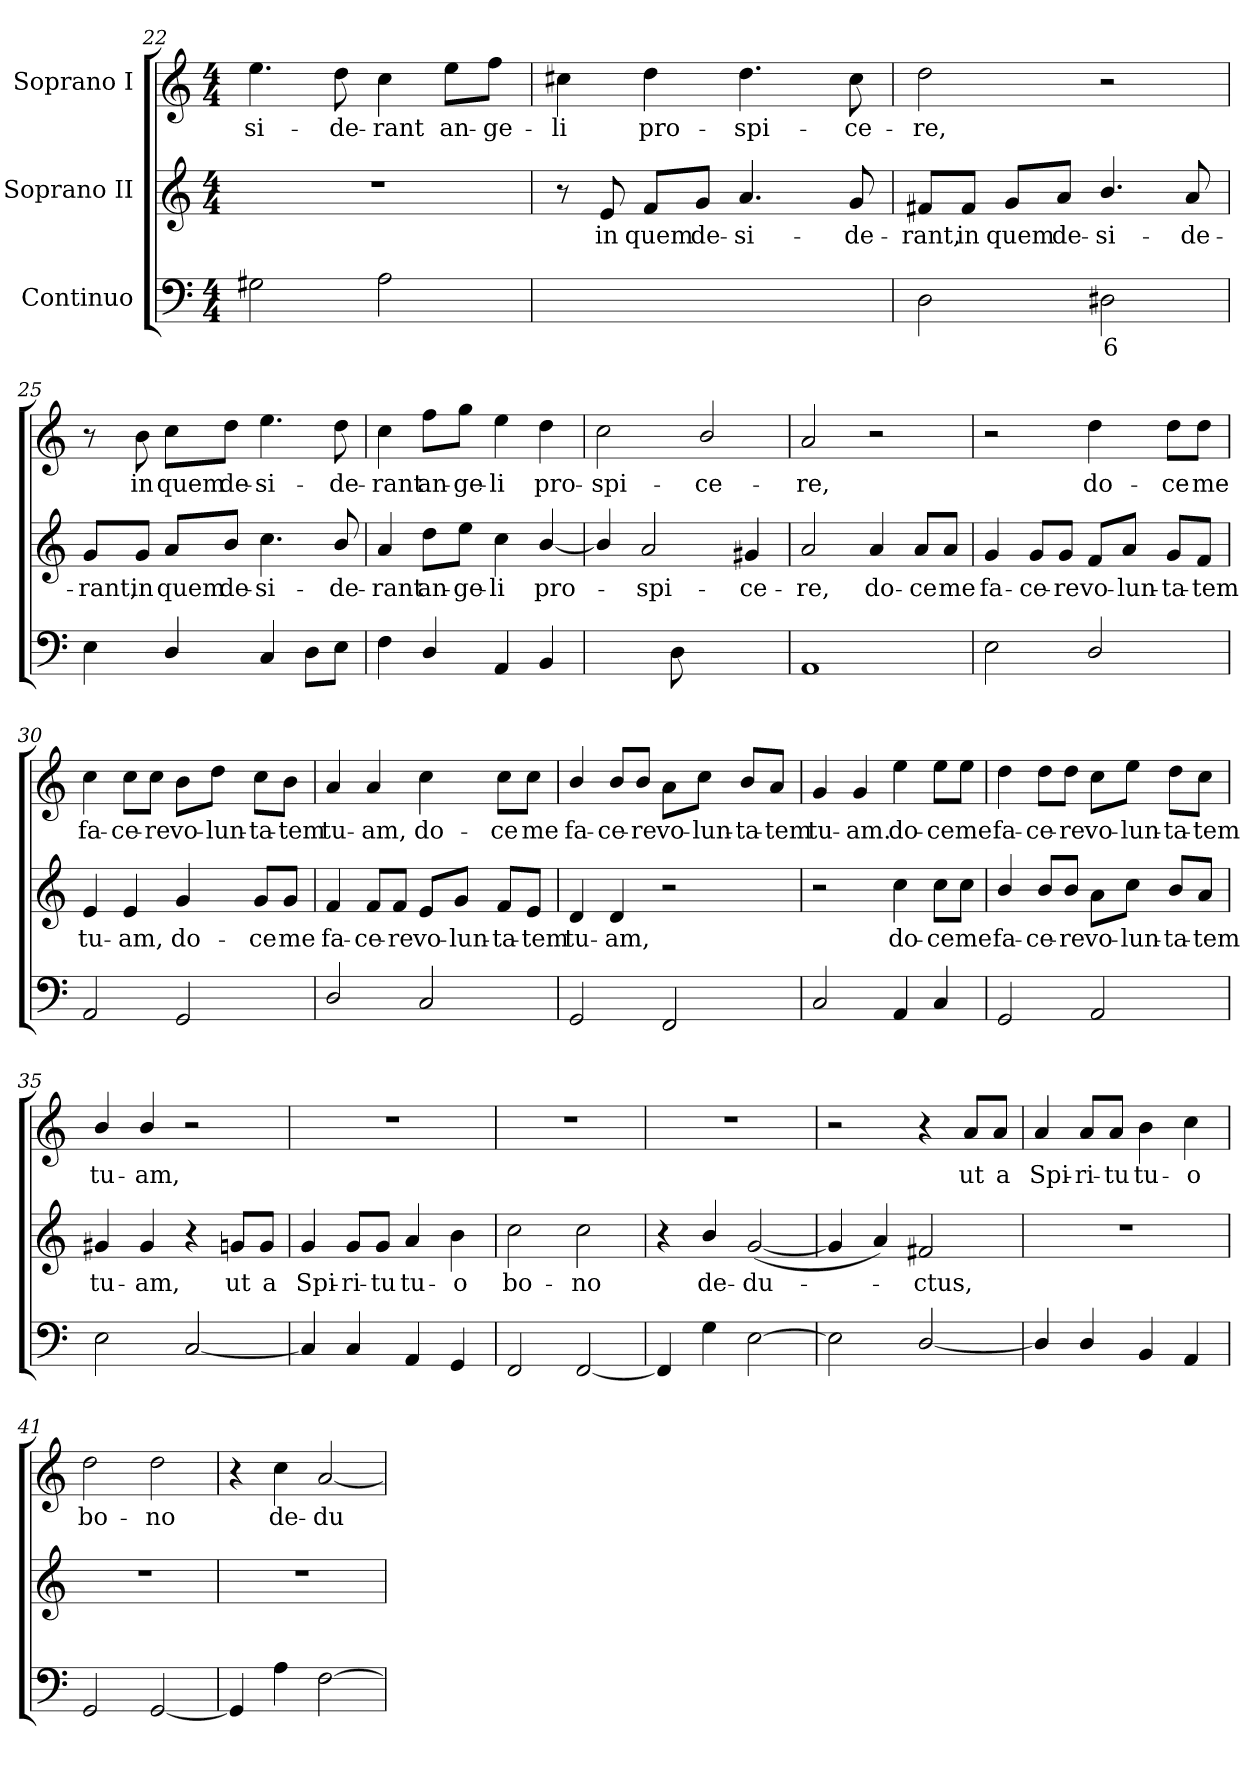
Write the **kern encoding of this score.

**kern	**text	**kern	**text	**kern	**text
*part3	*part3	*part2	*part2	*part1	*part1
*staff3	*staff3	*staff2	*staff2	*staff1	*staff1
*I"Continuo	*	*I"Soprano II	*	*I"Soprano I	*
*clefF4	*	*clefG2	*	*clefG2	*
*k[]	*	*k[]	*	*k[]	*
*C:	*	*C:	*	*C:	*
*M4/4	*	*M4/4	*	*M4/4	*
=22	=22	=22	=22	=22	=22
!	!	!	!	!	!LO:LY:b
2G#X	.	1r	.	4.ee	-si-
!	!	!	!	!	!LO:LY:b
.	.	.	.	8dd	-de-
!	!	!	!	!	!LO:LY:b
2A	.	.	.	4cc	-rant
!	!	!	!	!	!LO:LY:b
.	.	.	.	8ee\L	an-
!	!	!	!	!	!LO:LY:b
.	.	.	.	8ff\J	-ge-
=23	=23	=23	=23	=23	=23
!	!	!	!	!	!LO:LY:b
[4AAyy	.	8r	.	4cc#X	-li
!	!	!	!LO:LY:b	!	!
.	.	8e	in	.	.
!	!LO:LY:b	!	!LO:LY:b	!	!LO:LY:b
2AAyy_	4	8f/L	quem	4dd	pro-
!	!	!	!LO:LY:b	!	!
.	.	8g/J	de-	.	.
!	!	!	!LO:LY:b	!	!LO:LY:b
.	.	4.a	-si-	4.dd	-spi-
4AAyy]	.	.	.	.	.
!	!	!	!LO:LY:b	!	!LO:LY:b
.	.	8g	-de-	8cc#	-ce-
!!LO:LB:g=z
=24	=24	=24	=24	=24	=24
!	!	!	!LO:LY:b	!	!LO:LY:b
2D	.	8f#X/L	-rant,	2dd	-re,
!	!	!	!LO:LY:b	!	!
.	.	8f#/J	in	.	.
!	!	!	!LO:LY:b	!	!
.	.	8g/L	quem	.	.
!	!	!	!LO:LY:b	!	!
.	.	8a/J	de-	.	.
!	!LO:LY:b	!	!LO:LY:b	!	!
2D#X	6	4.b/	-si-	2r	.
!	!	!	!LO:LY:b	!	!
.	.	8a	-de-	.	.
=25	=25	=25	=25	=25	=25
!	!	!	!LO:LY:b	!	!
4E	.	8g/L	-rant,	8r	.
!	!	!	!LO:LY:b	!	!LO:LY:b
.	.	8g/J	in	8b	in
!	!	!	!LO:LY:b	!	!LO:LY:b
4D/	.	8a/L	quem	8cc\L	quem
!	!	!	!LO:LY:b	!	!LO:LY:b
.	.	8b/J	de-	8dd\J	de-
!	!	!	!LO:LY:b	!	!LO:LY:b
4C	.	4.cc	-si-	4.ee	-si-
8DL	.	.	.	.	.
!	!	!	!LO:LY:b	!	!LO:LY:b
8EJ	.	8b/	-de-	8dd	-de-
=26	=26	=26	=26	=26	=26
!	!	!	!LO:LY:b	!	!LO:LY:b
4F	.	4a	-rant	4cc	-rant
!	!	!	!LO:LY:b	!	!LO:LY:b
4D/	.	8dd\L	an-	8ff\L	an-
!	!	!	!LO:LY:b	!	!LO:LY:b
.	.	8ee\J	-ge-	8gg\J	-ge-
!	!	!	!LO:LY:b	!	!LO:LY:b
4AA	.	4cc	-li	4ee	-li
!	!	!	!LO:LY:b	!	!LO:LY:b
4BB	.	[4b/	pro-	4dd	pro-
=27	=27	=27	=27	=27	=27
!	!LO:LY:b	!	!	!	!LO:LY:b
[4Cyy	5	4b/]	.	2cc	-spi-
!	!LO:LY:b	!	!LO:LY:b	!	!
8Cyy]	6	2a	spi-	.	.
8D	.	.	.	.	.
!	!LO:LY:b	!	!	!	!LO:LY:b
[4Eyy	4	.	.	2b/	-ce-
!	!	!	!LO:LY:b	!	!
4Eyy]	.	4g#X	-ce-	.	.
=28	=28	=28	=28	=28	=28
!	!	!	!LO:LY:b	!	!LO:LY:b
1AA	.	2a	-re,	2a	-re,
!	!	!	!LO:LY:b	!	!
.	.	4a	do-	2r	.
!	!	!	!LO:LY:b	!	!
.	.	8a/L	-ce	.	.
!	!	!	!LO:LY:b	!	!
.	.	8a/J	me	.	.
!!LO:LB:g=z
=29	=29	=29	=29	=29	=29
!	!	!	!LO:LY:b	!	!
2E	.	4g	fa-	2r	.
!	!	!	!LO:LY:b	!	!
.	.	8g/L	-ce-	.	.
!	!	!	!LO:LY:b	!	!
.	.	8g/J	-re	.	.
!	!	!	!LO:LY:b	!	!LO:LY:b
2D/	.	8f/L	vo-	4dd	do-
!	!	!	!LO:LY:b	!	!
.	.	8a/J	-lun-	.	.
!	!	!	!LO:LY:b	!	!LO:LY:b
.	.	8g/L	-ta-	8dd\L	-ce
!	!	!	!LO:LY:b	!	!LO:LY:b
.	.	8f/J	-tem	8dd\J	me
=30	=30	=30	=30	=30	=30
!	!	!	!LO:LY:b	!	!LO:LY:b
2AA	.	4e	tu-	4cc	fa-
!	!	!	!LO:LY:b	!	!LO:LY:b
.	.	4e	-am,	8cc\L	-ce-
!	!	!	!	!	!LO:LY:b
.	.	.	.	8cc\J	-re
!	!	!	!LO:LY:b	!	!LO:LY:b
2GG	.	4g	do-	8b\L	vo-
!	!	!	!	!	!LO:LY:b
.	.	.	.	8dd\J	-lun-
!	!	!	!LO:LY:b	!	!LO:LY:b
.	.	8g/L	-ce	8cc\L	-ta-
!	!	!	!LO:LY:b	!	!LO:LY:b
.	.	8g/J	me	8b\J	-tem
=31	=31	=31	=31	=31	=31
!	!	!	!LO:LY:b	!	!LO:LY:b
2D/	.	4f	fa-	4a	tu-
!	!	!	!LO:LY:b	!	!LO:LY:b
.	.	8f/L	-ce-	4a	-am,
!	!	!	!LO:LY:b	!	!
.	.	8f/J	-re	.	.
!	!	!	!LO:LY:b	!	!LO:LY:b
2C	.	8e/L	vo-	4cc	do-
!	!	!	!LO:LY:b	!	!
.	.	8g/J	-lun-	.	.
!	!	!	!LO:LY:b	!	!LO:LY:b
.	.	8f/L	-ta-	8cc\L	-ce
!	!	!	!LO:LY:b	!	!LO:LY:b
.	.	8e/J	-tem	8cc\J	me
=32	=32	=32	=32	=32	=32
!	!	!	!LO:LY:b	!	!LO:LY:b
2GG	.	4d	tu-	4b/	fa-
!	!	!	!LO:LY:b	!	!LO:LY:b
.	.	4d	-am,	8b/L	-ce-
!	!	!	!	!	!LO:LY:b
.	.	.	.	8b/J	-re
!	!	!	!	!	!LO:LY:b
2FF	.	2r	.	8a\L	vo-
!	!	!	!	!	!LO:LY:b
.	.	.	.	8cc\J	-lun-
!	!	!	!	!	!LO:LY:b
.	.	.	.	8b/L	-ta-
!	!	!	!	!	!LO:LY:b
.	.	.	.	8a/J	-tem
=33	=33	=33	=33	=33	=33
!	!	!	!	!	!LO:LY:b
2C	.	2r	.	4g	tu-
!	!	!	!	!	!LO:LY:b
.	.	.	.	4g	-am.
!	!	!	!LO:LY:b	!	!LO:LY:b
4AA	.	4cc	do-	4ee	do-
!	!	!	!LO:LY:b	!	!LO:LY:b
4C	.	8cc\L	-ce	8ee\L	-ce
!	!	!	!LO:LY:b	!	!LO:LY:b
.	.	8cc\J	me	8ee\J	me
!!LO:LB:g=z
=34	=34	=34	=34	=34	=34
!	!	!	!LO:LY:b	!	!LO:LY:b
2GG	.	4b/	fa-	4dd	fa-
!	!	!	!LO:LY:b	!	!LO:LY:b
.	.	8b/L	-ce-	8dd\L	-ce-
!	!	!	!LO:LY:b	!	!LO:LY:b
.	.	8b/J	-re	8dd\J	-re
!	!	!	!LO:LY:b	!	!LO:LY:b
2AA	.	8a\L	vo-	8cc\L	vo-
!	!	!	!LO:LY:b	!	!LO:LY:b
.	.	8cc\J	-lun-	8ee\J	-lun-
!	!	!	!LO:LY:b	!	!LO:LY:b
.	.	8b/L	-ta-	8dd\L	-ta-
!	!	!	!LO:LY:b	!	!LO:LY:b
.	.	8a/J	-tem	8cc\J	-tem
=35	=35	=35	=35	=35	=35
!	!	!	!LO:LY:b	!	!LO:LY:b
2E	.	4g#X	tu-	4b/	tu-
!	!	!	!LO:LY:b	!	!LO:LY:b
.	.	4g#	-am,	4b/	-am,
[2C	.	4r	.	2r	.
!	!	!	!LO:LY:b	!	!
.	.	8gn/L	ut	.	.
!	!	!	!LO:LY:b	!	!
.	.	8g/J	a	.	.
=36	=36	=36	=36	=36	=36
!	!	!	!LO:LY:b	!	!
4C]	.	4g	Spi-	1r	.
!	!	!	!LO:LY:b	!	!
4C	.	8g/L	-ri-	.	.
!	!	!	!LO:LY:b	!	!
.	.	8g/J	-tu	.	.
!	!	!	!LO:LY:b	!	!
4AA	.	4a	tu-	.	.
!	!	!	!LO:LY:b	!	!
4GG	.	4b	-o	.	.
=37	=37	=37	=37	=37	=37
!	!	!	!LO:LY:b	!	!
2FF	.	2cc	bo-	1r	.
!	!	!	!LO:LY:b	!	!
[2FF	.	2cc	-no	.	.
=38	=38	=38	=38	=38	=38
4FF]	.	4r	.	1r	.
!	!	!	!LO:LY:b	!	!
4G	.	4b/	de-	.	.
!	!	!	!LO:LY:b	!	!
[2E	.	(<[2g	-du-	.	.
=39	=39	=39	=39	=39	=39
2E]	.	4g]	.	2r	.
.	.	4a)	.	.	.
!	!	!	!LO:LY:b	!	!
[2D/	.	2f#X	ctus,	4r	.
!	!	!	!	!	!LO:LY:b
.	.	.	.	8a/L	ut
!	!	!	!	!	!LO:LY:b
.	.	.	.	8a/J	a
=40	=40	=40	=40	=40	=40
!	!	!	!	!	!LO:LY:b
4D/]	.	1r	.	4a	Spi-
!	!	!	!	!	!LO:LY:b
4D/	.	.	.	8a/L	-ri-
!	!	!	!	!	!LO:LY:b
.	.	.	.	8a/J	-tu
!	!	!	!	!	!LO:LY:b
4BB	.	.	.	4b	tu-
!	!	!	!	!	!LO:LY:b
4AA	.	.	.	4cc	-o
=41	=41	=41	=41	=41	=41
!	!	!	!	!	!LO:LY:b
2GG	.	1r	.	2dd	bo-
!	!	!	!	!	!LO:LY:b
[2GG	.	.	.	2dd	-no
!!LO:LB:g=z
=42	=42	=42	=42	=42	=42
4GG]	.	1r	.	4r	.
!	!	!	!	!	!LO:LY:b
4A	.	.	.	4cc	de-
!	!	!	!	!	!LO:LY:b
[2F	.	.	.	[2a	-du-
=	=	=	=	=	=
*-	*-	*-	*-	*-	*-
